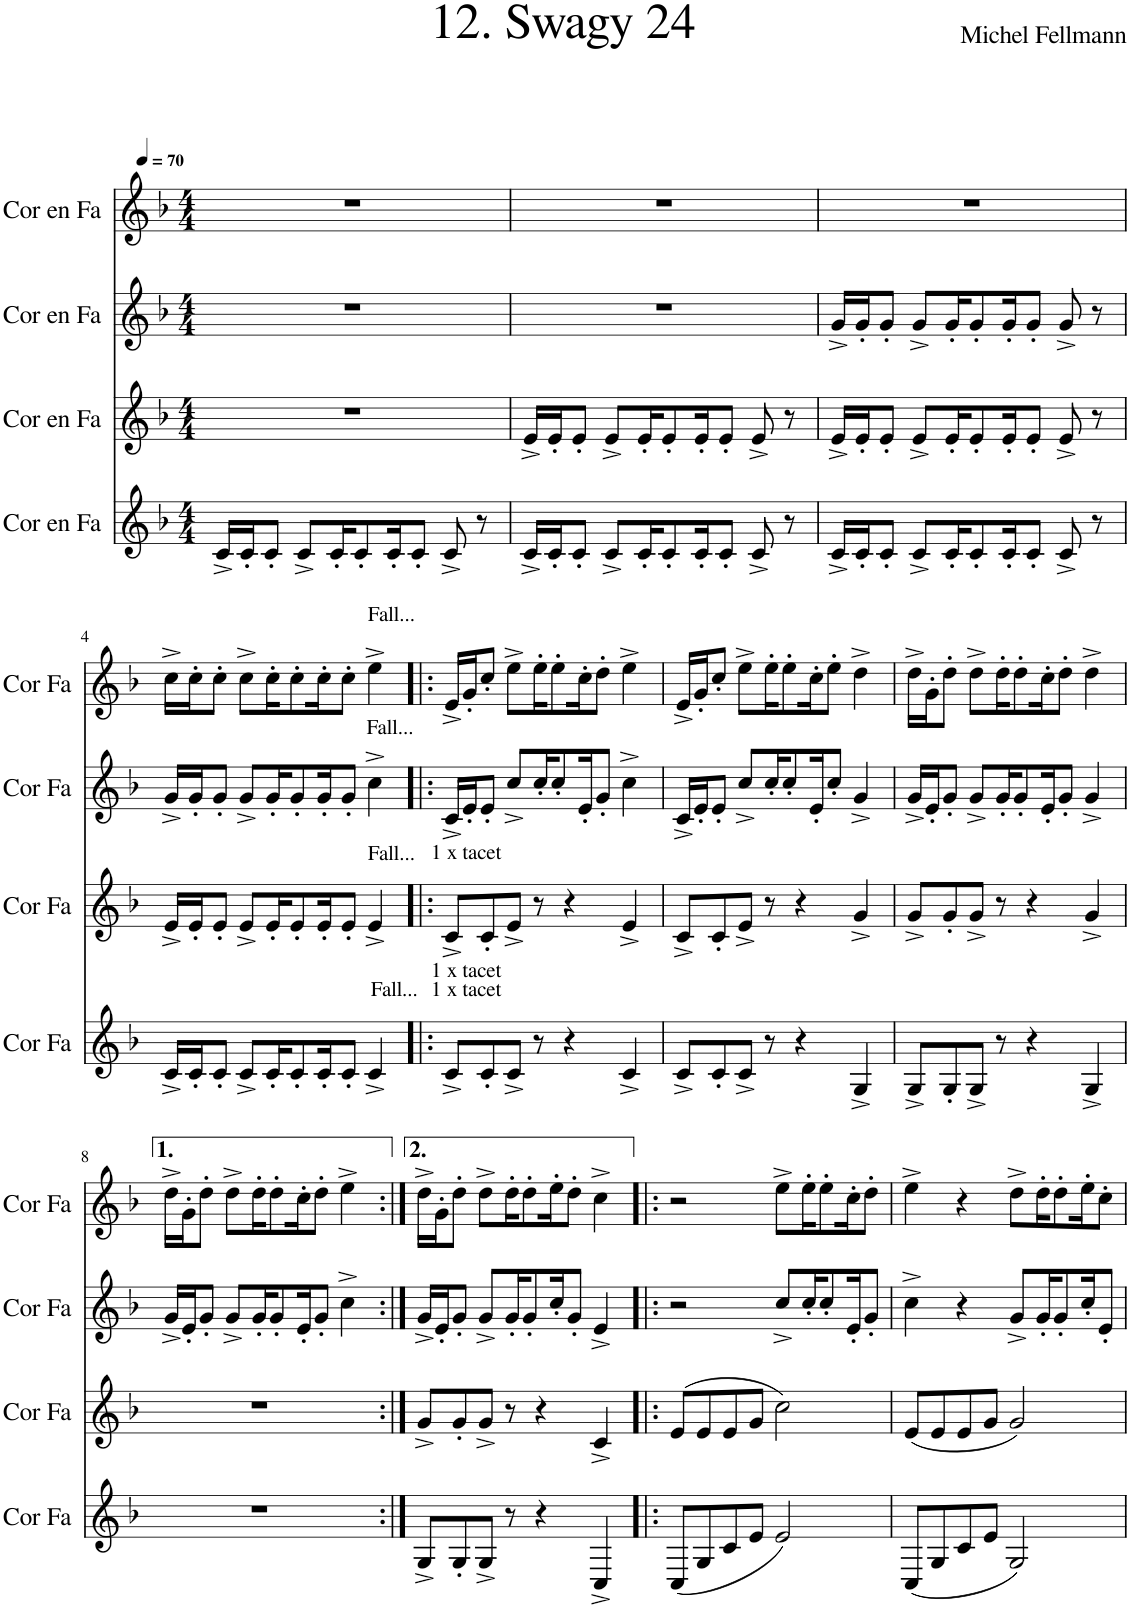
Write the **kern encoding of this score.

**kern	**kern	**kern	**kern
*part4	*part3	*part2	*part1
*staff4	*staff3	*staff2	*staff1
*I"Cor en Fa	*I"Cor en Fa	*I"Cor en Fa	*I"Cor en Fa
*I'Cor Fa	*I'Cor Fa	*I'Cor Fa	*I'Cor Fa
*clefG2	*clefG2	*clefG2	*clefG2
*Trd4c7	*Trd4c7	*Trd4c7	*Trd4c7
*k[b-]	*k[b-]	*k[b-]	*k[b-]
*M4/4	*M4/4	*M4/4	*M4/4
*MM70	*MM70	*MM70	*MM70
=1	=1	=1	=1
16c^/LL	1r	1r	1r
16c'/J	.	.	.
8c'/J	.	.	.
8c^/L	.	.	.
16c'/K	.	.	.
8c'/	.	.	.
16c'/K	.	.	.
8c'/J	.	.	.
8c^/	.	.	.
8r	.	.	.
=2	=2	=2	=2
16c^/LL	16e^/LL	1r	1r
16c'/J	16e'/J	.	.
8c'/J	8e'/J	.	.
8c^/L	8e^/L	.	.
16c'/K	16e'/K	.	.
8c'/	8e'/	.	.
16c'/K	16e'/K	.	.
8c'/J	8e'/J	.	.
8c^/	8e^/	.	.
8r	8r	.	.
=3	=3	=3	=3
16c^/LL	16e^/LL	16g^/LL	1r
16c'/J	16e'/J	16g'/J	.
8c'/J	8e'/J	8g'/J	.
8c^/L	8e^/L	8g^/L	.
16c'/K	16e'/K	16g'/K	.
8c'/	8e'/	8g'/	.
16c'/K	16e'/K	16g'/K	.
8c'/J	8e'/J	8g'/J	.
8c^/	8e^/	8g^/	.
8r	8r	8r	.
!!LO:LB:g=z
=4	=4	=4	=4
16c^/LL	16e^/LL	16g^/LL	16cc^\LL
16c'/J	16e'/J	16g'/J	16cc'\J
8c'/J	8e'/J	8g'/J	8cc'\J
8c^/L	8e^/L	8g^/L	8cc^\L
16c'/K	16e'/K	16g'/K	16cc'\K
8c'/	8e'/	8g'/	8cc'\
16c'/K	16e'/K	16g'/K	16cc'\K
8c'/J	8e'/J	8g'/J	8cc'\J
!	!	!	!LO:TX:a:t=Fall...
!	!	!LO:TX:a:t=Fall...	!
!	!LO:TX:a:t=Fall...	!	!
!LO:TX:a:t=Fall...	!	!	!
4c^/	4e^/	4cc^\	4ee^\
=5!|:	=5!|:	=5!|:	=5!|:
!	!LO:TX:a:t=1 x tacet	!	!
!LO:TX:a:t=1 x tacet	!	!	!
!LO:TX:a:t=1 x tacet	!	!	!
8c^/L	8c^/L	16c^/LL	16e^/LL
.	.	16e'/J	16g'/J
8c'/	8c'/	8e'/J	8cc'/J
8c^/J	8e^/J	8cc^/L	8ee^\L
8r	8r	16cc'/K	16ee'\K
.	.	8cc'/	8ee'\
4r	4r	.	.
.	.	16e'/K	16cc'\K
.	.	8g'/J	8dd'\J
4c^/	4e^/	4cc^\	4ee^\
=6	=6	=6	=6
8c^/L	8c^/L	16c^/LL	16e^/LL
.	.	16e'/J	16g'/J
8c'/	8c'/	8e'/J	8cc'/J
8c^/J	8e^/J	8cc^/L	8ee^\L
8r	8r	16cc'/K	16ee'\K
.	.	8cc'/	8ee'\
4r	4r	.	.
.	.	16e'/K	16cc'\K
.	.	8cc'/J	8ee'\J
4G^/	4g^/	4g^/	4dd^\
=7	=7	=7	=7
8G^/L	8g^/L	16g^/LL	16dd^\LL
.	.	16e'/J	16g'\J
8G'/	8g'/	8g'/J	8dd'\J
8G^/J	8g^/J	8g^/L	8dd^\L
8r	8r	16g'/K	16dd'\K
.	.	8g'/	8dd'\
4r	4r	.	.
.	.	16e'/K	16cc'\K
.	.	8g'/J	8dd'\J
4G^/	4g^/	4g^/	4dd^\
!!LO:LB:g=z
=8	=8	=8	=8
1r	1r	16g^/LL	16dd^\LL
.	.	16e'/J	16g'\J
.	.	8g'/J	8dd'\J
.	.	8g^/L	8dd^\L
.	.	16g'/K	16dd'\K
.	.	8g'/	8dd'\
.	.	16e'/K	16cc'\K
.	.	8g'/J	8dd'\J
.	.	4cc^\	4ee^\
=9:|!	=9:|!	=9:|!	=9:|!
8G^/L	8g^/L	16g^/LL	16dd^\LL
.	.	16e'/J	16g'\J
8G'/	8g'/	8g'/J	8dd'\J
8G^/J	8g^/J	8g^/L	8dd^\L
8r	8r	16g'/K	16dd'\K
.	.	8g'/	8dd'\
4r	4r	.	.
.	.	16cc'/K	16ee'\K
.	.	8g'/J	8dd'\J
4C^/	4c^/	4e^/	4cc^\
=10!|:	=10!|:	=10!|:	=10!|:
(8C/L	(8e/L	2r	2r
8G/	8e/	.	.
8c/	8e/	.	.
8e/J	8g/J	.	.
2e/)	2cc\)	8cc^/L	8ee^\L
.	.	16cc'/K	16ee'\K
.	.	8cc'/	8ee'\
.	.	16e'/K	16cc'\K
.	.	8g'/J	8dd'\J
=11	=11	=11	=11
(8C/L	(8e/L	4cc^\	4ee^\
8G/	8e/	.	.
8c/	8e/	4r	4r
8e/J	8g/J	.	.
2G/)	2g/)	8g^/L	8dd^\L
.	.	16g'/K	16dd'\K
.	.	8g'/	8dd'\
.	.	16cc'/K	16ee'\K
.	.	8e'/J	8cc'\J
=	=	=	=
*-	*-	*-	*-
